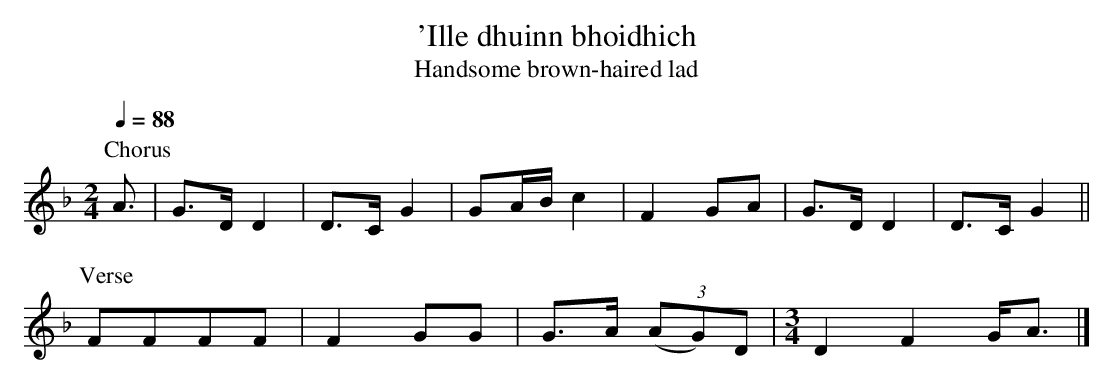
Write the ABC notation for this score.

X:1
T:'Ille dhuinn bhoidhich
T:Handsome brown-haired lad
M:2/4
L:1/8
Q:1/4=88
K:G Dorian
P:Chorus
A3/2|G>DD2|D>CG2|GA/B/c2|F2GA|G>DD2|D>CG2||
P:Verse
FFFF|F2GG|G>A (3(AG)D|\
M:3/4
D2F2G<A|]
